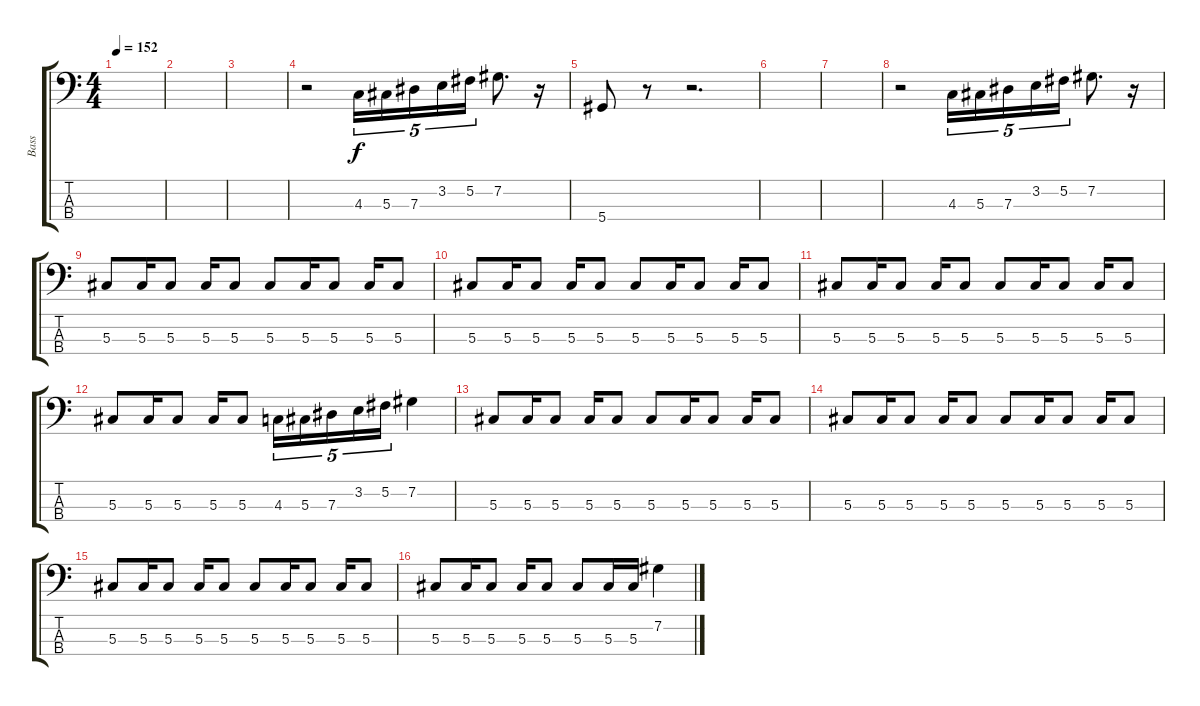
\track ("Bass" "Bass") {instrument electricbasspick}
\staff {score tabs}
\tuning (Gb2 Db2 Ab1 Eb1) {hide}
\ts (4 4)
\section ("" "")
\tempo 152
\clef f4
\ks c
|
|
|
r.2 4.3.16{tu (5 4)} 5.3.16{tu (5 4)} 7.3.16{tu (5 4)} 3.2.16{tu (5 4)} 5.2.16{tu (5 4)} 7.2.8{d} r.16 |
5.4.8 r.8 r.2{d} |
|
|
r.2 4.3.16{tu (5 4)} 5.3.16{tu (5 4)} 7.3.16{tu (5 4)} 3.2.16{tu (5 4)} 5.2.16{tu (5 4)} 7.2.8{d} r.16 |
5.3.8 5.3.16 5.3.8 5.3.16 5.3.8 5.3.8 5.3.16 5.3.8 5.3.16 5.3.8 |
5.3.8 5.3.16 5.3.8 5.3.16 5.3.8 5.3.8 5.3.16 5.3.8 5.3.16 5.3.8 |
5.3.8 5.3.16 5.3.8 5.3.16 5.3.8 5.3.8 5.3.16 5.3.8 5.3.16 5.3.8 |
5.3.8 5.3.16 5.3.8 5.3.16 5.3.8 4.3.16{tu (5 4)} 5.3.16{tu (5 4)} 7.3.16{tu (5 4)} 3.2.16{tu (5 4)} 5.2.16{tu (5 4)} 7.2.4 |
5.3.8 5.3.16 5.3.8 5.3.16 5.3.8 5.3.8 5.3.16 5.3.8 5.3.16 5.3.8 |
5.3.8 5.3.16 5.3.8 5.3.16 5.3.8 5.3.8 5.3.16 5.3.8 5.3.16 5.3.8 |
5.3.8 5.3.16 5.3.8 5.3.16 5.3.8 5.3.8 5.3.16 5.3.8 5.3.16 5.3.8 |
5.3.8 5.3.16 5.3.8 5.3.16 5.3.8 5.3.8 5.3.16 5.3.16 7.2.4
